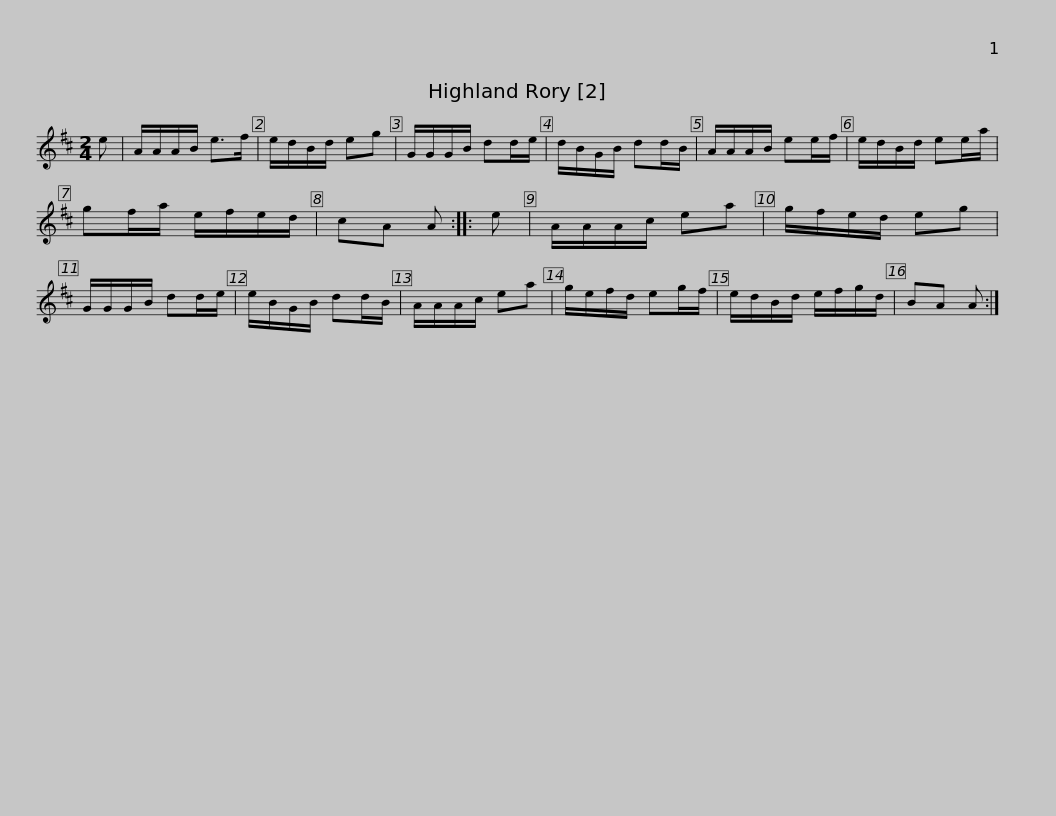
X:1
L:1/8
M:2/4
I:linebreak $
K:D
V:1 treble
V:1
 e | A/A/A/B/ e>f | e/d/B/d/ eg | G/G/G/B/ dd/e/ | d/B/G/B/ dd/B/ | %5
 A/A/A/B/ ee/f/ | e/d/B/d/ ee/a/ |$ gf/a/ e/f/e/d/ | cA A :: e | %10
 A/A/A/c/ ea | g/f/e/d/ eg | G/G/G/B/ dd/e/ | e/B/G/B/ dd/B/ | A/A/A/c/ ea |$ %15
 g/e/f/d/ eg/f/ | e/d/B/d/ e/f/g/d/ | BA A :| %18
